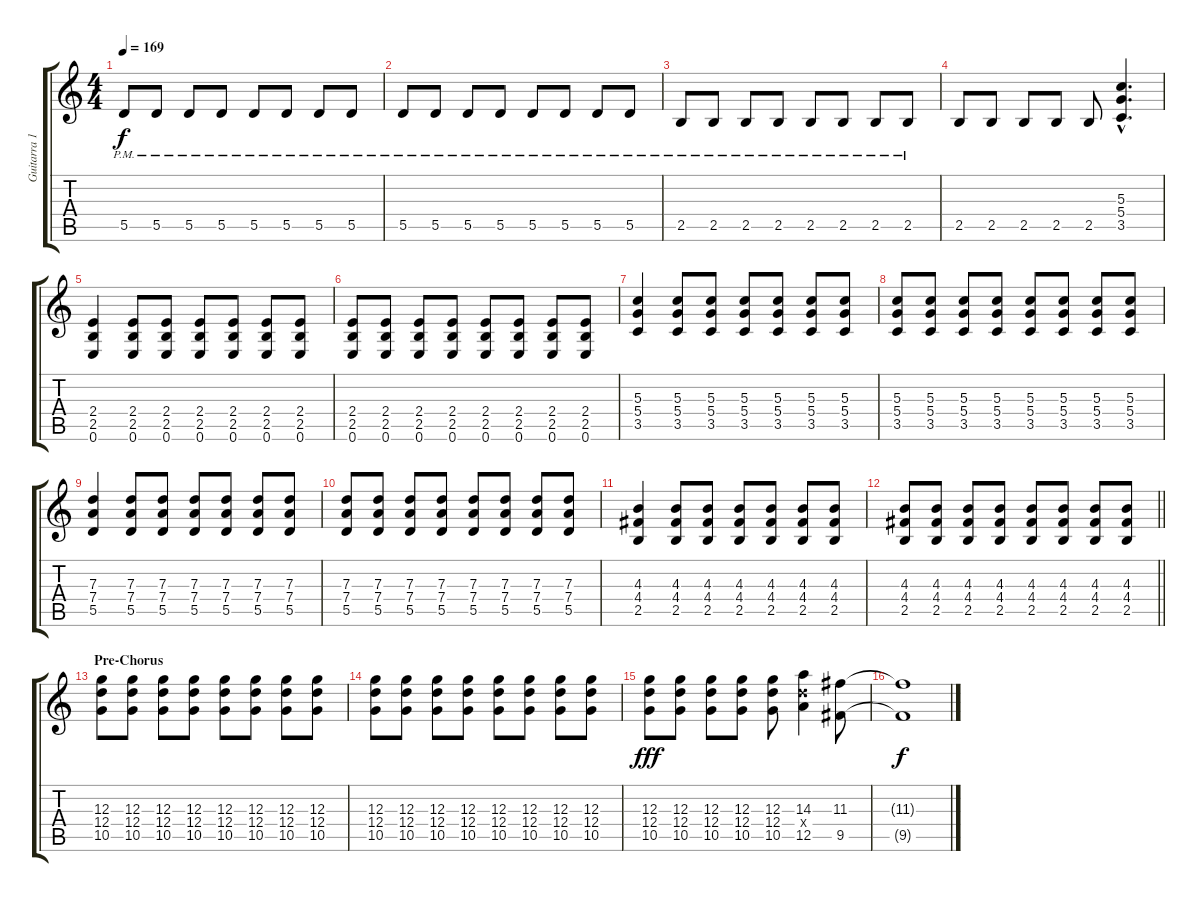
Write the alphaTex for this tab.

\track ("Guitarra 1 - Mathias" "Guitarra 1") {instrument overdrivenguitar}
\staff {score tabs}
\tuning (E4 B3 G3 D3 A2 E2) {hide}
\ts (4 4)
\tempo 169
\clef g2
\ks c
5.5{pm}.8{dy f} 5.5{pm}.8 5.5{pm}.8 5.5{pm}.8 5.5{pm}.8 5.5{pm}.8 5.5{pm}.8 5.5{pm}.8 |
5.5{pm}.8 5.5{pm}.8 5.5{pm}.8 5.5{pm}.8 5.5{pm}.8 5.5{pm}.8 5.5{pm}.8 5.5{pm}.8 |
2.5{pm}.8 2.5{pm}.8 2.5{pm}.8 2.5{pm}.8 2.5{pm}.8 2.5{pm}.8 2.5{pm}.8 2.5{pm}.8 |
2.5.8 2.5.8 2.5.8 2.5.8 2.5.8 (5.3{hac} 5.4{hac} 3.5{hac}).4{d} |
(2.4 2.5 0.6).4 (2.4 2.5 0.6).8 (2.4 2.5 0.6).8 (2.4 2.5 0.6).8 (2.4 2.5 0.6).8 (2.4 2.5 0.6).8 (2.4 2.5 0.6).8 |
(2.4 2.5 0.6).8 (2.4 2.5 0.6).8 (2.4 2.5 0.6).8 (2.4 2.5 0.6).8 (2.4 2.5 0.6).8 (2.4 2.5 0.6).8 (2.4 2.5 0.6).8 (2.4 2.5 0.6).8 |
(5.3 5.4 3.5).4 (5.3 5.4 3.5).8 (5.3 5.4 3.5).8 (5.3 5.4 3.5).8 (5.3 5.4 3.5).8 (5.3 5.4 3.5).8 (5.3 5.4 3.5).8 |
(5.3 5.4 3.5).8 (5.3 5.4 3.5).8 (5.3 5.4 3.5).8 (5.3 5.4 3.5).8 (5.3 5.4 3.5).8 (5.3 5.4 3.5).8 (5.3 5.4 3.5).8 (5.3 5.4 3.5).8 |
(7.3 7.4 5.5).4 (7.3 7.4 5.5).8 (7.3 7.4 5.5).8 (7.3 7.4 5.5).8 (7.3 7.4 5.5).8 (7.3 7.4 5.5).8 (7.3 7.4 5.5).8 |
(7.3 7.4 5.5).8 (7.3 7.4 5.5).8 (7.3 7.4 5.5).8 (7.3 7.4 5.5).8 (7.3 7.4 5.5).8 (7.3 7.4 5.5).8 (7.3 7.4 5.5).8 (7.3 7.4 5.5).8 |
(4.3 4.4 2.5).4 (4.3 4.4 2.5).8 (4.3 4.4 2.5).8 (4.3 4.4 2.5).8 (4.3 4.4 2.5).8 (4.3 4.4 2.5).8 (4.3 4.4 2.5).8 |
\barLineRight lightlight
(4.3 4.4 2.5).8 (4.3 4.4 2.5).8 (4.3 4.4 2.5).8 (4.3 4.4 2.5).8 (4.3 4.4 2.5).8 (4.3 4.4 2.5).8 (4.3 4.4 2.5).8 (4.3 4.4 2.5).8 |
\section ("" "Pre-Chorus")
(12.3 12.4 10.5).8 (12.3 12.4 10.5).8 (12.3 12.4 10.5).8 (12.3 12.4 10.5).8 (12.3 12.4 10.5).8 (12.3 12.4 10.5).8 (12.3 12.4 10.5).8 (12.3 12.4 10.5).8 |
(12.3 12.4 10.5).8 (12.3 12.4 10.5).8 (12.3 12.4 10.5).8 (12.3 12.4 10.5).8 (12.3 12.4 10.5).8 (12.3 12.4 10.5).8 (12.3 12.4 10.5).8 (12.3 12.4 10.5).8 |
(12.3 12.4 10.5).8{dy fff} (12.3 12.4 10.5).8 (12.3 12.4 10.5).8 (12.3 12.4 10.5).8 (12.3 12.4 10.5).8 (14.3 12.4{x} 12.5).4 (11.3 9.5).8 |
(11.3{t} 9.5{t}).1{dy f}
